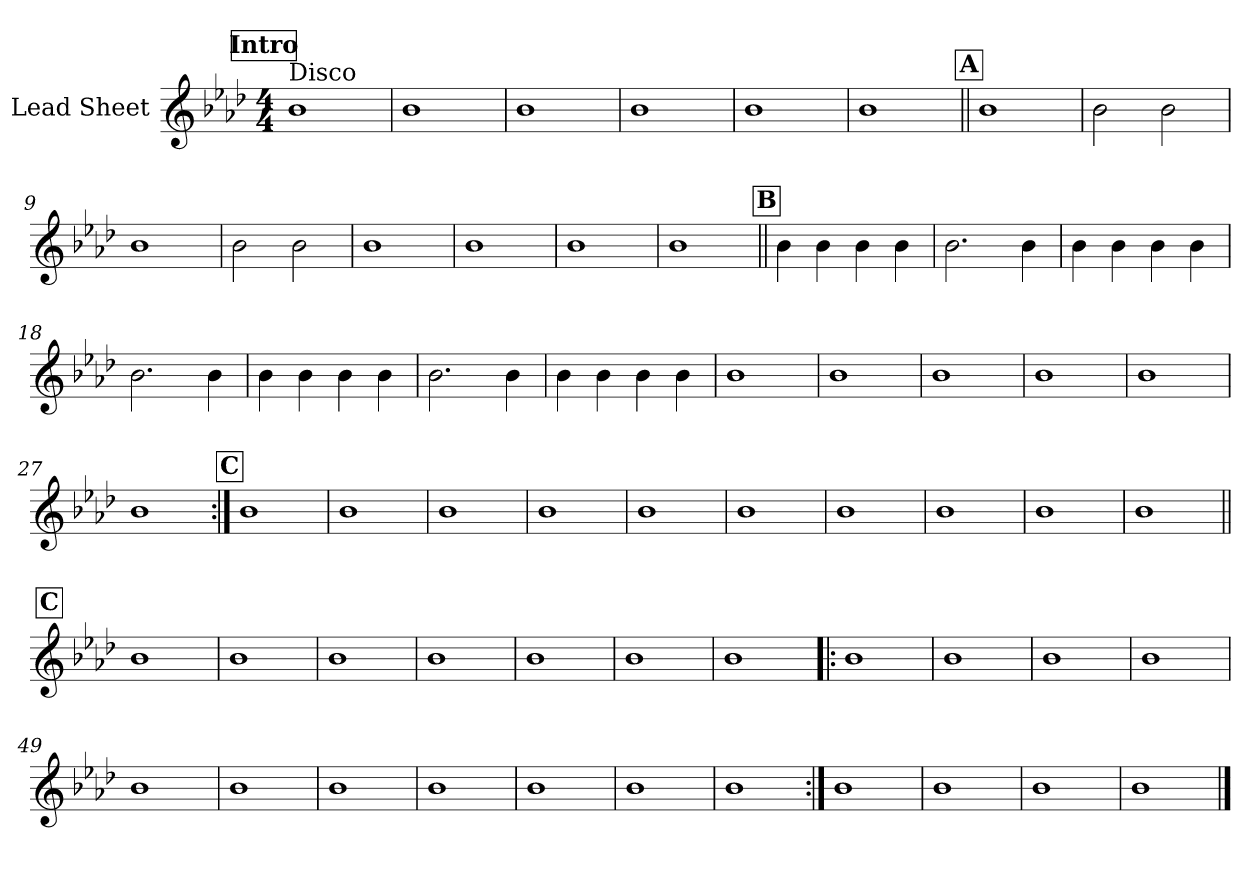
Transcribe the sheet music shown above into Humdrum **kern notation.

**kern
*part1
*staff1
*I"Lead Sheet
*clefG2
*k[b-e-a-d-]
*f:
*M4/4
*MM103
!!LO:REH:place=s1:a:fs=14:t=Intro
=1
!LO:TX:a:t=Disco
1b-
=2
1b-
=3
1b-
=4
1b-
=5
1b-
=6
1b-
!!LO:LB:g=z
!!LO:REH:place=s1:a:fs=14:t=A
=7||
1b-
=8
2b-\
2b-\
=9
1b-
=10
2b-\
2b-\
!!LO:LB:g=z
=11
1b-
=12
1b-
=13
1b-
=14
1b-
!!LO:LB:g=z
!!LO:REH:place=s1:a:fs=14:t=B
=15||
4b-\
4b-\
4b-\
4b-\
=16
2.b-\
4b-\
=17
4b-\
4b-\
4b-\
4b-\
=18
2.b-\
4b-\
!!LO:LB:g=z
=19
4b-\
4b-\
4b-\
4b-\
=20
2.b-\
4b-\
=21
4b-\
4b-\
4b-\
4b-\
=22
1b-
!!LO:LB:g=z
=23
1b-
=24
1b-
=25
1b-
=26
1b-
=27
1b-
!!LO:LB:g=z
!!LO:REH:place=s1:a:fs=14:t=C
=28:|!
1b-
=29
1b-
=30
1b-
=31
1b-
=32
1b-
!!LO:LB:g=z
=33
1b-
=34
1b-
=35
1b-
=36
1b-
=37
1b-
!!LO:LB:g=z
!!LO:REH:place=s1:a:fs=14:t=C
=38||
1b-
=39
1b-
=40
1b-
=41
1b-
=42
1b-
!!LO:LB:g=z
=43
1b-
=44
1b-
=45!|:
1b-
=46
1b-
=47
1b-
=48
1b-
!!LO:PB:g=z
=49
1b-
=50
1b-
=51
1b-
=52
1b-
=53
1b-
!!LO:LB:g=z
=54
1b-
=55
1b-
=56:|!
1b-
=57
1b-
=58
1b-
=59
1b-
==
*-
